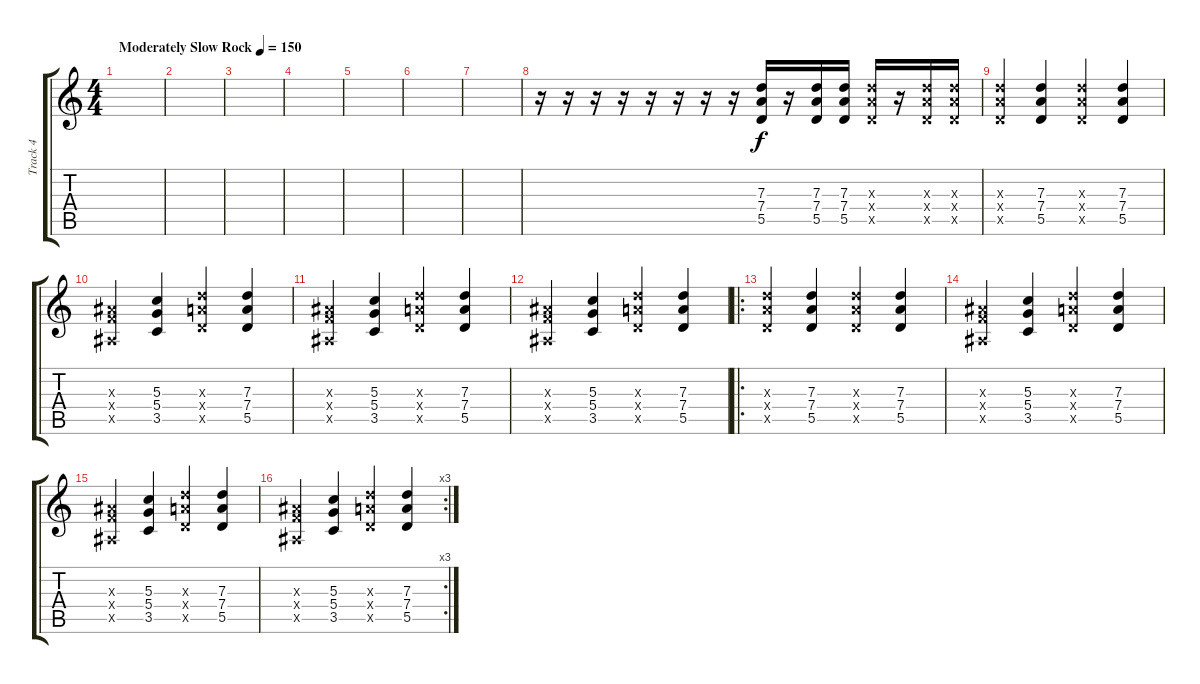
\track ("Track 4" "Track 4") {instrument distortionguitar}
\staff {score tabs}
\tuning (E4 B3 G3 D3 A2 E2) {hide}
\ts (4 4)
\tempo (150 "Moderately Slow Rock")
\clef g2
\ks c
|
|
|
|
|
|
|
r.16 r.16 r.16 r.16 r.16 r.16 r.16 r.16 (7.3 7.4 5.5).16 r.16 (7.3 7.4 5.5).16 (7.3 7.4 5.5).16 (7.3{x} 7.4{x} 5.5{x}).16 r.16 (7.3{x} 7.4{x} 5.5{x}).16 (7.3{x} 7.4{x} 5.5{x}).16 |
(7.3{x} 7.4{x} 5.5{x}).4 (7.3 7.4 5.5).4 (7.3{x} 7.4{x} 5.5{x}).4 (7.3 7.4 5.5).4 |
(3.3{x} 3.4{x} 1.5{x}).4 (5.3 5.4 3.5).4 (7.3{x} 7.4{x} 5.5{x}).4 (7.3 7.4 5.5).4 |
(3.3{x} 3.4{x} 1.5{x}).4 (5.3 5.4 3.5).4 (7.3{x} 7.4{x} 5.5{x}).4 (7.3 7.4 5.5).4 |
(3.3{x} 3.4{x} 1.5{x}).4 (5.3 5.4 3.5).4 (7.3{x} 7.4{x} 5.5{x}).4 (7.3 7.4 5.5).4 |
\ro
(7.3{x} 7.4{x} 5.5{x}).4 (7.3 7.4 5.5).4 (7.3{x} 7.4{x} 5.5{x}).4 (7.3 7.4 5.5).4 |
(3.3{x} 3.4{x} 1.5{x}).4 (5.3 5.4 3.5).4 (7.3{x} 7.4{x} 5.5{x}).4 (7.3 7.4 5.5).4 |
(3.3{x} 3.4{x} 1.5{x}).4 (5.3 5.4 3.5).4 (7.3{x} 7.4{x} 5.5{x}).4 (7.3 7.4 5.5).4 |
\rc 3
(3.3{x} 3.4{x} 1.5{x}).4 (5.3 5.4 3.5).4 (7.3{x} 7.4{x} 5.5{x}).4 (7.3 7.4 5.5).4
